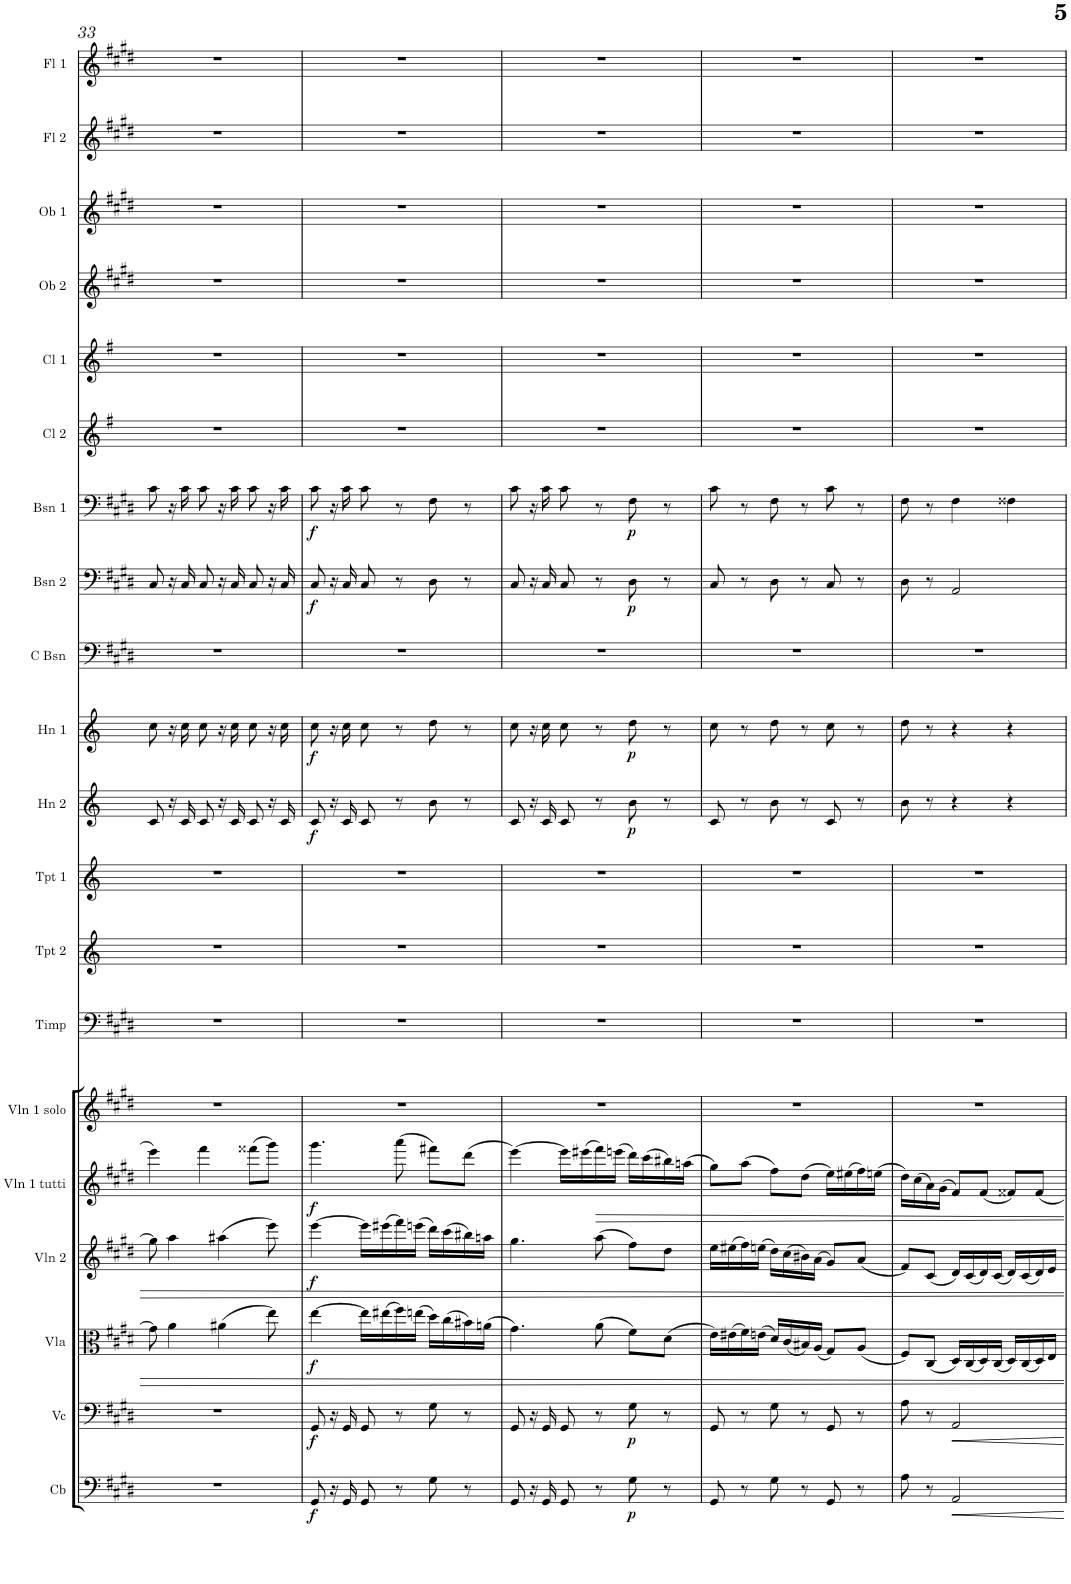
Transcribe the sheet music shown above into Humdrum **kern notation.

**kern	**dynam	**kern	**dynam	**kern	**dynam	**kern	**dynam	**kern	**dynam	**kern	**kern	**kern	**kern	**kern	**dynam	**kern	**dynam	**kern	**kern	**dynam	**kern	**dynam	**kern	**kern	**kern	**kern	**kern	**kern
*part20	*part20	*part19	*part19	*part18	*part18	*part17	*part17	*part16	*part16	*part15	*part14	*part13	*part12	*part11	*part11	*part10	*part10	*part9	*part8	*part8	*part7	*part7	*part6	*part5	*part4	*part3	*part2	*part1
*staff20	*staff20	*staff19	*staff19	*staff18	*staff18	*staff17	*staff17	*staff16	*staff16	*staff15	*staff14	*staff13	*staff12	*staff11	*staff11	*staff10	*staff10	*staff9	*staff8	*staff8	*staff7	*staff7	*staff6	*staff5	*staff4	*staff3	*staff2	*staff1
*I"Contrabass	*	*I"Violoncello	*	*I"Viola	*	*I"Violin 2	*	*I"Violin 1 tutti	*	*I"Violin 1 solo	*I"Timpani	*I"E Trumpet 2	*I"E Trumpet 1	*I"E Horn 2	*	*I"E Horn 1	*	*I"Contrabassoon	*I"Bassoon 2	*	*I"Bassoon 1	*	*I"A Clarinet 2	*I"A Clarinet 1	*I"Oboe 2	*I"Oboe 1	*I"Flute 2	*I"Flute 1
*I'Cb	*	*I'Vc	*	*I'Vla	*	*I'Vln 2	*	*I'Vln 1 tutti	*	*I'Vln 1 solo	*I'Timp	*I'Tpt 2	*I'Tpt 1	*I'Hn 2	*	*I'Hn 1	*	*I'C Bsn	*I'Bsn 2	*	*I'Bsn 1	*	*I'Cl 2	*I'Cl 1	*I'Ob 2	*I'Ob 1	*I'Fl 2	*I'Fl 1
!!LO:PB:g=z
*clefF4	*	*clefF4	*	*clefC3	*	*clefG2	*	*clefG2	*	*clefG2	*clefF4	*clefG2	*clefG2	*clefG2	*	*clefG2	*	*clefF4	*clefF4	*	*clefF4	*	*clefG2	*clefG2	*clefG2	*clefG2	*clefG2	*clefG2
*Trd7c12	*	*	*	*	*	*	*	*	*	*	*	*Trd-2c-4	*Trd-2c-4	*Trd5c8	*	*Trd5c8	*	*Trd7c12	*	*	*	*	*Trd2c3	*Trd2c3	*	*	*	*
*k[f#c#g#d#]	*	*k[f#c#g#d#]	*	*k[f#c#g#d#]	*	*k[f#c#g#d#]	*	*k[f#c#g#d#]	*	*k[f#c#g#d#]	*k[f#c#g#d#]	*k[]	*k[]	*k[]	*	*k[]	*	*k[f#c#g#d#]	*k[f#c#g#d#]	*	*k[f#c#g#d#]	*	*k[f#]	*k[f#]	*k[f#c#g#d#]	*k[f#c#g#d#]	*k[f#c#g#d#]	*k[f#c#g#d#]
*M3/4	*	*M3/4	*	*M3/4	*	*M3/4	*	*M3/4	*	*M3/4	*M3/4	*M3/4	*M3/4	*M3/4	*	*M3/4	*	*M3/4	*M3/4	*	*M3/4	*	*M3/4	*M3/4	*M3/4	*M3/4	*M3/4	*M3/4
=33	=33	=33	=33	=33	=33	=33	=33	=33	=33	=33	=33	=33	=33	=33	=33	=33	=33	=33	=33	=33	=33	=33	=33	=33	=33	=33	=33	=33
2.r	.	2.r	.	8g#\]	.	8gg#\]	.	4eee\	.	2.r	2.r	2.r	2.r	8c/	.	8cc\	.	2.r	8C#/	.	8c#\	.	2.r	2.r	2.r	2.r	2.r	2.r
.	.	.	.	4a\	.	4aa\	.	.	.	.	.	.	.	16r	.	16r	.	.	16r	.	16r	.	.	.	.	.	.	.
.	.	.	.	.	.	.	.	.	.	.	.	.	.	16c/	.	16cc\	.	.	16C#/	.	16c#\	.	.	.	.	.	.	.
.	.	.	.	.	.	.	.	4fff#\	.	.	.	.	.	8c/	.	8cc\	.	.	8C#/	.	8c#\	.	.	.	.	.	.	.
.	.	.	.	(4a#X\	.	(4aa#X\	.	.	.	.	.	.	.	16r	.	16r	.	.	16r	.	16r	.	.	.	.	.	.	.
.	.	.	.	.	.	.	.	.	.	.	.	.	.	16c/	.	16cc\	.	.	16C#/	.	16c#\	.	.	.	.	.	.	.
.	.	.	.	.	.	.	.	(8fff##X\L	.	.	.	.	.	8c/	.	8cc\	.	.	8C#/	.	8c#\	.	.	.	.	.	.	.
.	.	.	.	8ee\)	.	8eee\)	.	8ggg#\J)	.	.	.	.	.	16r	.	16r	.	.	16r	.	16r	.	.	.	.	.	.	.
.	.	.	.	.	.	.	.	.	.	.	.	.	.	16c/	.	16cc\	.	.	16C#/	.	16c#\	.	.	.	.	.	.	.
=34	=34	=34	=34	=34	=34	=34	=34	=34	=34	=34	=34	=34	=34	=34	=34	=34	=34	=34	=34	=34	=34	=34	=34	=34	=34	=34	=34	=34
!	!LO:DY:b	!	!LO:DY:b	!	!LO:DY:b	!	!LO:DY:b	!	!LO:DY:b	!	!	!	!	!	!LO:DY:b	!	!LO:DY:b	!	!	!LO:DY:b	!	!LO:DY:b	!	!	!	!	!	!
8GG#/	f	8GG#/	f	[4ee\	f	[4eee\	f	4.ggg#\	f	2.r	2.r	2.r	2.r	8c/	f	8cc\	f	2.r	8C#/	f	8c#\	f	2.r	2.r	2.r	2.r	2.r	2.r
16r	.	16r	.	.	.	.	.	.	.	.	.	.	.	16r	.	16r	.	.	16r	.	16r	.	.	.	.	.	.	.
16GG#/	.	16GG#/	.	.	.	.	.	.	.	.	.	.	.	16c/	.	16cc\	.	.	16C#/	.	16c#\	.	.	.	.	.	.	.
8GG#/	.	8GG#/	.	16ee\LL]	.	16eee\LL]	.	.	.	.	.	.	.	8c/	.	8cc\	.	.	8C#/	.	8c#\	.	.	.	.	.	.	.
.	.	.	.	(16ee#X\	.	(16eee#X\	.	.	.	.	.	.	.	.	.	.	.	.	.	.	.	.	.	.	.	.	.	.
8r	.	8r	.	16ff#\)	.	16fff#\)	.	(8aaa\	.	.	.	.	.	8r	.	8r	.	.	8r	.	8r	.	.	.	.	.	.	.
.	.	.	.	(16een\JJ	.	(16eeen\JJ	.	.	.	.	.	.	.	.	.	.	.	.	.	.	.	.	.	.	.	.	.	.
8G#\	.	8G#\	.	16dd#\LL)	.	16ddd#\LL)	.	8fff#X\L)	.	.	.	.	.	8b\	.	8dd\	.	.	8D#\	.	8F#\	.	.	.	.	.	.	.
.	.	.	.	(16cc#\	.	(16ccc#\	.	.	.	.	.	.	.	.	.	.	.	.	.	.	.	.	.	.	.	.	.	.
8r	.	8r	.	16b#X\)	.	16bb#X\)	.	(8ddd#\J	.	.	.	.	.	8r	.	8r	.	.	8r	.	8r	.	.	.	.	.	.	.
.	.	.	.	(16an\JJ	.	16aan\JJ	.	.	.	.	.	.	.	.	.	.	.	.	.	.	.	.	.	.	.	.	.	.
=35	=35	=35	=35	=35	=35	=35	=35	=35	=35	=35	=35	=35	=35	=35	=35	=35	=35	=35	=35	=35	=35	=35	=35	=35	=35	=35	=35	=35
8GG#/	.	8GG#/	.	4.g#\)	.	4.gg#\	.	[4eee\)	.	2.r	2.r	2.r	2.r	8c/	.	8cc\	.	2.r	8C#/	.	8c#\	.	2.r	2.r	2.r	2.r	2.r	2.r
16r	.	16r	.	.	.	.	.	.	.	.	.	.	.	16r	.	16r	.	.	16r	.	16r	.	.	.	.	.	.	.
16GG#/	.	16GG#/	.	.	.	.	.	.	.	.	.	.	.	16c/	.	16cc\	.	.	16C#/	.	16c#\	.	.	.	.	.	.	.
8GG#/	.	8GG#/	.	.	.	.	.	16eee\LL]	.	.	.	.	.	8c/	.	8cc\	.	.	8C#/	.	8c#\	.	.	.	.	.	.	.
.	.	.	.	.	.	.	.	(16eee#X\	.	.	.	.	.	.	.	.	.	.	.	.	.	.	.	.	.	.	.	.
8r	.	8r	.	(8a\	.	(8aa\	.	16fff#\)	.	.	.	.	.	8r	.	8r	.	.	8r	.	8r	.	.	.	.	.	.	.
.	.	.	.	.	.	.	.	(16eeen\JJ	.	.	.	.	.	.	.	.	.	.	.	.	.	.	.	.	.	.	.	.
!	!LO:DY:b	!	!LO:DY:b	!	!	!	!	!	!	!	!	!	!	!	!LO:DY:b	!	!LO:DY:b	!	!	!LO:DY:b	!	!LO:DY:b	!	!	!	!	!	!
8G#\	p	8G#\	p	8f#\L)	.	8ff#\L)	.	16ddd#\LL)	.	.	.	.	.	8b\	p	8dd\	p	.	8D#\	p	8F#\	p	.	.	.	.	.	.
.	.	.	.	.	.	.	.	(16ccc#\	.	.	.	.	.	.	.	.	.	.	.	.	.	.	.	.	.	.	.	.
8r	.	8r	.	(8d#\J	.	8dd#\J	.	16bb#X\)	.	.	.	.	.	8r	.	8r	.	.	8r	.	8r	.	.	.	.	.	.	.
.	.	.	.	.	.	.	.	(16aan\JJ	.	.	.	.	.	.	.	.	.	.	.	.	.	.	.	.	.	.	.	.
=36	=36	=36	=36	=36	=36	=36	=36	=36	=36	=36	=36	=36	=36	=36	=36	=36	=36	=36	=36	=36	=36	=36	=36	=36	=36	=36	=36	=36
8GG#/	.	8GG#/	.	16e\LL)	.	16ee\LL	.	8gg#\L)	.	2.r	2.r	2.r	2.r	8c/	.	8cc\	.	2.r	8C#/	.	8c#\	.	2.r	2.r	2.r	2.r	2.r	2.r
.	.	.	.	(16e#X\	.	(16ee#X\	.	.	.	.	.	.	.	.	.	.	.	.	.	.	.	.	.	.	.	.	.	.
8r	.	8r	.	16f#\)	.	16ff#\)	.	(8aa\J	.	.	.	.	.	8r	.	8r	.	.	8r	.	8r	.	.	.	.	.	.	.
.	.	.	.	(16en\JJ	.	(16een\JJ	.	.	.	.	.	.	.	.	.	.	.	.	.	.	.	.	.	.	.	.	.	.
8G#\	.	8G#\	.	16d#/LL)	.	16dd#\LL)	.	8ff#\L)	.	.	.	.	.	8b\	.	8dd\	.	.	8D#\	.	8F#\	.	.	.	.	.	.	.
.	.	.	.	(16c#/	.	(16cc#\	.	.	.	.	.	.	.	.	.	.	.	.	.	.	.	.	.	.	.	.	.	.
8r	.	8r	.	16B#X/)	.	16b#X\)	.	(8dd#\J	.	.	.	.	.	8r	.	8r	.	.	8r	.	8r	.	.	.	.	.	.	.
.	.	.	.	(16A/JJ	.	(16a\JJ	.	.	.	.	.	.	.	.	.	.	.	.	.	.	.	.	.	.	.	.	.	.
8GG#/	.	8GG#/	.	8G#/L)	.	8g#/L)	.	16ee\LL)	.	.	.	.	.	8c/	.	8cc\	.	.	8C#/	.	8c#\	.	.	.	.	.	.	.
.	.	.	.	.	.	.	.	(16ee#X\	.	.	.	.	.	.	.	.	.	.	.	.	.	.	.	.	.	.	.	.
8r	.	8r	.	(8A/J	.	(8a/J	.	16ff#\)	.	.	.	.	.	8r	.	8r	.	.	8r	.	8r	.	.	.	.	.	.	.
.	.	.	.	.	.	.	.	(16een\JJ	.	.	.	.	.	.	.	.	.	.	.	.	.	.	.	.	.	.	.	.
=37	=37	=37	=37	=37	=37	=37	=37	=37	=37	=37	=37	=37	=37	=37	=37	=37	=37	=37	=37	=37	=37	=37	=37	=37	=37	=37	=37	=37
8A\	.	8A\	.	8F#/L)	.	8f#/L)	.	16dd#\LL)	.	2.r	2.r	2.r	2.r	8b\	.	8dd\	.	2.r	8D#\	.	8F#\	.	2.r	2.r	2.r	2.r	2.r	2.r
.	.	.	.	.	.	.	.	(16cc#\	.	.	.	.	.	.	.	.	.	.	.	.	.	.	.	.	.	.	.	.
8r	.	8r	.	(8C#/J	.	(8c#/J	.	16a\)	.	.	.	.	.	8r	.	8r	.	.	8r	.	8r	.	.	.	.	.	.	.
.	.	.	.	.	.	.	.	(16g#\JJ	.	.	.	.	.	.	.	.	.	.	.	.	.	.	.	.	.	.	.	.
2AA/	.	2AA/	.	16D#/LL)	.	16d#/LL)	.	8f#/L)	.	.	.	.	.	4r	.	4r	.	.	2AA/	.	4F#\	.	.	.	.	.	.	.
.	.	.	.	(16C#/	.	(16c#/	.	.	.	.	.	.	.	.	.	.	.	.	.	.	.	.	.	.	.	.	.	.
.	.	.	.	16D#/)	.	16d#/)	.	(8f#/J	.	.	.	.	.	.	.	.	.	.	.	.	.	.	.	.	.	.	.	.
.	.	.	.	(16C#/JJ	.	(16c#/JJ	.	.	.	.	.	.	.	.	.	.	.	.	.	.	.	.	.	.	.	.	.	.
.	.	.	.	16D#/LL)	.	16d#/LL)	.	8f##X/L)	.	.	.	.	.	4r	.	4r	.	.	.	.	4F##X\	.	.	.	.	.	.	.
.	.	.	.	(16C#/	.	(16c#/	.	.	.	.	.	.	.	.	.	.	.	.	.	.	.	.	.	.	.	.	.	.
.	.	.	.	16D#/)	.	16d#/)	.	8f##/J	.	.	.	.	.	.	.	.	.	.	.	.	.	.	.	.	.	.	.	.
.	.	.	.	16E/JJ	.	16e/JJ	.	.	.	.	.	.	.	.	.	.	.	.	.	.	.	.	.	.	.	.	.	.
=	=	=	=	=	=	=	=	=	=	=	=	=	=	=	=	=	=	=	=	=	=	=	=	=	=	=	=	=
*-	*-	*-	*-	*-	*-	*-	*-	*-	*-	*-	*-	*-	*-	*-	*-	*-	*-	*-	*-	*-	*-	*-	*-	*-	*-	*-	*-	*-
